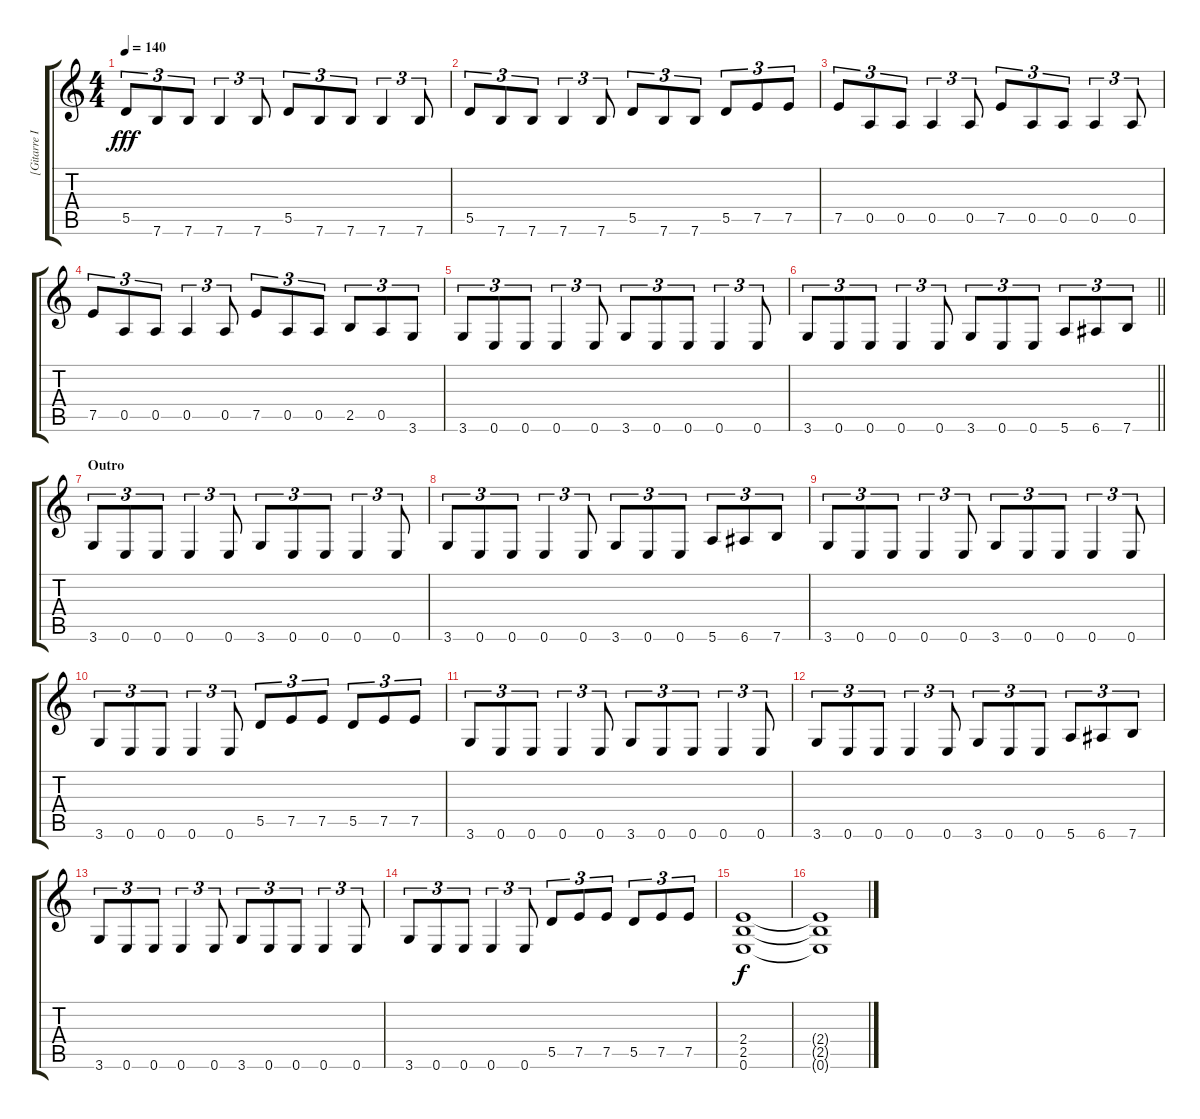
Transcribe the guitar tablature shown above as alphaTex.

\track ("[Gitarre I]" "[Gitarre I") {instrument overdrivenguitar}
\staff {score tabs}
\tuning (E4 B3 G3 D3 A2 E2) {hide}
\ts (4 4)
\tempo 140
\clef g2
\ks c
5.5.8{tu (3 2) dy fff} 7.6.8{tu (3 2)} 7.6.8{tu (3 2)} 7.6.4{tu (3 2)} 7.6.8{tu (3 2)} 5.5.8{tu (3 2)} 7.6.8{tu (3 2)} 7.6.8{tu (3 2)} 7.6.4{tu (3 2)} 7.6.8{tu (3 2)} |
5.5.8{tu (3 2)} 7.6.8{tu (3 2)} 7.6.8{tu (3 2)} 7.6.4{tu (3 2)} 7.6.8{tu (3 2)} 5.5.8{tu (3 2)} 7.6.8{tu (3 2)} 7.6.8{tu (3 2)} 5.5.8{tu (3 2)} 7.5.8{tu (3 2)} 7.5.8{tu (3 2)} |
7.5.8{tu (3 2)} 0.5.8{tu (3 2)} 0.5.8{tu (3 2)} 0.5.4{tu (3 2)} 0.5.8{tu (3 2)} 7.5.8{tu (3 2)} 0.5.8{tu (3 2)} 0.5.8{tu (3 2)} 0.5.4{tu (3 2)} 0.5.8{tu (3 2)} |
7.5.8{tu (3 2)} 0.5.8{tu (3 2)} 0.5.8{tu (3 2)} 0.5.4{tu (3 2)} 0.5.8{tu (3 2)} 7.5.8{tu (3 2)} 0.5.8{tu (3 2)} 0.5.8{tu (3 2)} 2.5.8{tu (3 2)} 0.5.8{tu (3 2)} 3.6.8{tu (3 2)} |
3.6.8{tu (3 2)} 0.6.8{tu (3 2)} 0.6.8{tu (3 2)} 0.6.4{tu (3 2)} 0.6.8{tu (3 2)} 3.6.8{tu (3 2)} 0.6.8{tu (3 2)} 0.6.8{tu (3 2)} 0.6.4{tu (3 2)} 0.6.8{tu (3 2)} |
\barLineRight lightlight
3.6.8{tu (3 2)} 0.6.8{tu (3 2)} 0.6.8{tu (3 2)} 0.6.4{tu (3 2)} 0.6.8{tu (3 2)} 3.6.8{tu (3 2)} 0.6.8{tu (3 2)} 0.6.8{tu (3 2)} 5.6.8{tu (3 2)} 6.6.8{tu (3 2)} 7.6.8{tu (3 2)} |
\section ("" "Outro")
3.6.8{tu (3 2)} 0.6.8{tu (3 2)} 0.6.8{tu (3 2)} 0.6.4{tu (3 2)} 0.6.8{tu (3 2)} 3.6.8{tu (3 2)} 0.6.8{tu (3 2)} 0.6.8{tu (3 2)} 0.6.4{tu (3 2)} 0.6.8{tu (3 2)} |
3.6.8{tu (3 2)} 0.6.8{tu (3 2)} 0.6.8{tu (3 2)} 0.6.4{tu (3 2)} 0.6.8{tu (3 2)} 3.6.8{tu (3 2)} 0.6.8{tu (3 2)} 0.6.8{tu (3 2)} 5.6.8{tu (3 2)} 6.6.8{tu (3 2)} 7.6.8{tu (3 2)} |
3.6.8{tu (3 2)} 0.6.8{tu (3 2)} 0.6.8{tu (3 2)} 0.6.4{tu (3 2)} 0.6.8{tu (3 2)} 3.6.8{tu (3 2)} 0.6.8{tu (3 2)} 0.6.8{tu (3 2)} 0.6.4{tu (3 2)} 0.6.8{tu (3 2)} |
3.6.8{tu (3 2)} 0.6.8{tu (3 2)} 0.6.8{tu (3 2)} 0.6.4{tu (3 2)} 0.6.8{tu (3 2)} 5.5.8{tu (3 2)} 7.5.8{tu (3 2)} 7.5.8{tu (3 2)} 5.5.8{tu (3 2)} 7.5.8{tu (3 2)} 7.5.8{tu (3 2)} |
3.6.8{tu (3 2)} 0.6.8{tu (3 2)} 0.6.8{tu (3 2)} 0.6.4{tu (3 2)} 0.6.8{tu (3 2)} 3.6.8{tu (3 2)} 0.6.8{tu (3 2)} 0.6.8{tu (3 2)} 0.6.4{tu (3 2)} 0.6.8{tu (3 2)} |
3.6.8{tu (3 2)} 0.6.8{tu (3 2)} 0.6.8{tu (3 2)} 0.6.4{tu (3 2)} 0.6.8{tu (3 2)} 3.6.8{tu (3 2)} 0.6.8{tu (3 2)} 0.6.8{tu (3 2)} 5.6.8{tu (3 2)} 6.6.8{tu (3 2)} 7.6.8{tu (3 2)} |
3.6.8{tu (3 2)} 0.6.8{tu (3 2)} 0.6.8{tu (3 2)} 0.6.4{tu (3 2)} 0.6.8{tu (3 2)} 3.6.8{tu (3 2)} 0.6.8{tu (3 2)} 0.6.8{tu (3 2)} 0.6.4{tu (3 2)} 0.6.8{tu (3 2)} |
3.6.8{tu (3 2)} 0.6.8{tu (3 2)} 0.6.8{tu (3 2)} 0.6.4{tu (3 2)} 0.6.8{tu (3 2)} 5.5.8{tu (3 2)} 7.5.8{tu (3 2)} 7.5.8{tu (3 2)} 5.5.8{tu (3 2)} 7.5.8{tu (3 2)} 7.5.8{tu (3 2)} |
(2.4 2.5 0.6).1{dy f} |
(2.4{t} 2.5{t} 0.6{t}).1
